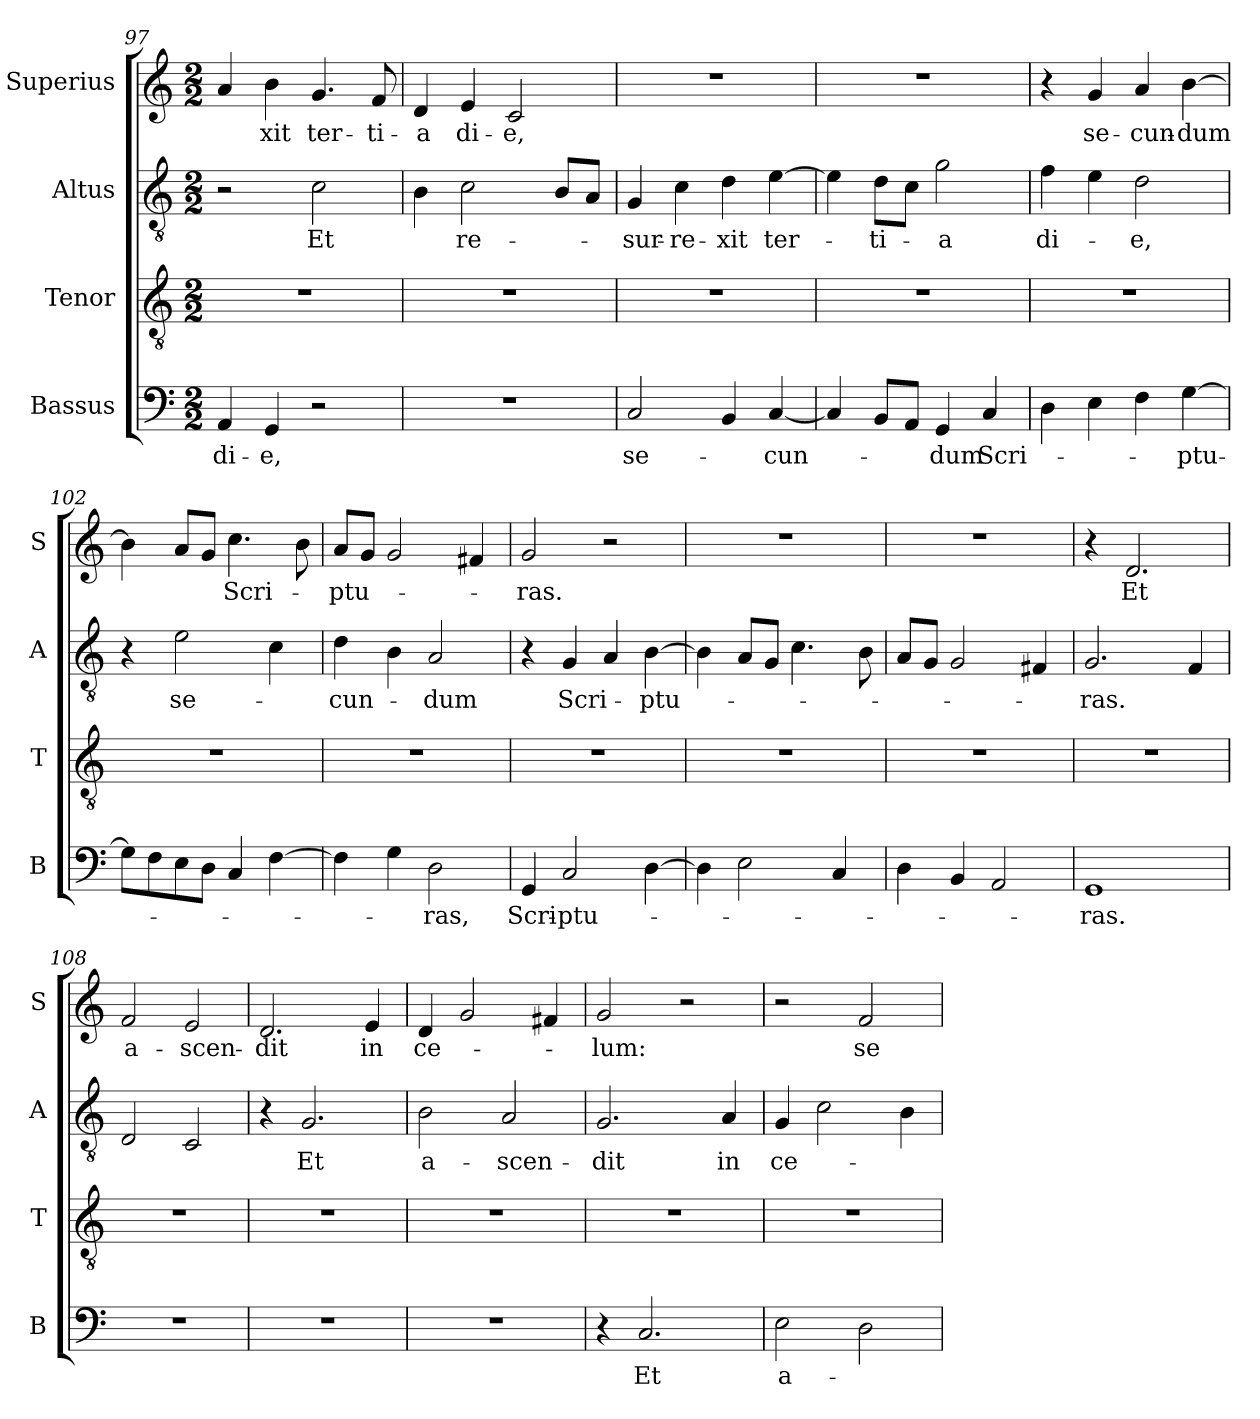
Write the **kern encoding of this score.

**kern	**text	**kern	**kern	**text	**kern	**text
*part4	*part4	*part3	*part2	*part2	*part1	*part1
*staff4	*staff4	*staff3	*staff2	*staff2	*staff1	*staff1
*I"Bassus	*	*I"Tenor	*I"Altus	*	*I"Superius	*
*I'B	*	*I'T	*I'A	*	*I'S	*
*clefF4	*	*clefGv2	*clefGv2	*	*clefG2	*
*k[]	*	*k[]	*k[]	*	*k[]	*
*M2/2	*	*M2/2	*M2/2	*	*M2/2	*
=97	=97	=97	=97	=97	=97	=97
4AA	di-	1r	2r	.	4a	.
4GG	-e,	.	.	.	4b	-xit
!	!	!	!	!LO:LY:i	!	!
2r	.	.	2c	Et	4.g	ter-
.	.	.	.	.	8f	-ti-
=98	=98	=98	=98	=98	=98	=98
1r	.	1r	4B	.	4d	-a
!	!	!	!	!LO:LY:i	!	!
.	.	.	2c	re-	4e	di-
.	.	.	.	.	2c	-e,
.	.	.	8BL	.	.	.
.	.	.	8AJ	.	.	.
=99	=99	=99	=99	=99	=99	=99
!	!	!	!	!LO:LY:i	!	!
2C	se-	1r	4G	-sur-	1r	.
!	!	!	!	!LO:LY:i	!	!
.	.	.	4c	-re-	.	.
!	!	!	!	!LO:LY:i	!	!
4BB	.	.	4d	-xit	.	.
[4C	-cun-	.	[4e	ter-	.	.
=100	=100	=100	=100	=100	=100	=100
4C]	.	1r	4e]	.	1r	.
8BBL	.	.	8dL	-ti-	.	.
8AAJ	.	.	8cJ	.	.	.
4GG	-dum	.	2g	-a	.	.
4C	Scri-	.	.	.	.	.
=101	=101	=101	=101	=101	=101	=101
4D	.	1r	4f	di-	4r	.
4E	.	.	4e	.	4g	se-
4F	.	.	2d	-e,	4a	-cun-
[4G	-ptu-	.	.	.	[4b	-dum
=102	=102	=102	=102	=102	=102	=102
8GL]	.	1r	4r	.	4b]	.
8F	.	.	.	.	.	.
8E	.	.	2e	se-	8aL	.
8DJ	.	.	.	.	8gJ	.
4C	.	.	.	.	4.cc	Scri-
[4F	.	.	4c	.	.	.
.	.	.	.	.	8b	.
=103	=103	=103	=103	=103	=103	=103
4F]	.	1r	4d	-cun-	8aL	-ptu-
.	.	.	.	.	8gJ	.
4G	.	.	4B	.	2g	.
2D	-ras,	.	2A	-dum	.	.
.	.	.	.	.	4f#X	.
=104	=104	=104	=104	=104	=104	=104
!	!LO:LY:i	!	!	!	!	!
4GG	Scri-	1r	4r	.	2g	-ras.
!	!LO:LY:i	!	!	!	!	!
2C	-ptu-	.	4G	Scri-	.	.
.	.	.	4A	.	2r	.
[4D	.	.	[4B	-ptu-	.	.
=105	=105	=105	=105	=105	=105	=105
4D]	.	1r	4B]	.	1r	.
2E	.	.	8AL	.	.	.
.	.	.	8GJ	.	.	.
.	.	.	4.c	.	.	.
4C	.	.	.	.	.	.
.	.	.	8B	.	.	.
=106	=106	=106	=106	=106	=106	=106
4D	.	1r	8AL	.	1r	.
.	.	.	8GJ	.	.	.
4BB	.	.	2G	.	.	.
2AA	.	.	.	.	.	.
.	.	.	4F#X	.	.	.
=107	=107	=107	=107	=107	=107	=107
!	!LO:LY:i	!	!	!	!	!
1GG	-ras.	1r	2.G	-ras.	4r	.
.	.	.	.	.	2.d	Et
.	.	.	4F	.	.	.
=108	=108	=108	=108	=108	=108	=108
1r	.	1r	2D	.	2f	a-
.	.	.	2C	.	2e	-scen-
=109	=109	=109	=109	=109	=109	=109
1r	.	1r	4r	.	2.d	-dit
.	.	.	2.G	Et	.	.
.	.	.	.	.	4e	in
=110	=110	=110	=110	=110	=110	=110
1r	.	1r	2B	a-	4d	ce-
.	.	.	.	.	2g	.
.	.	.	2A	-scen-	.	.
.	.	.	.	.	4f#X	.
=111	=111	=111	=111	=111	=111	=111
4r	.	1r	2.G	-dit	2g	-lum:
!	!LO:LY:i	!	!	!	!	!
2.C	Et	.	.	.	.	.
.	.	.	.	.	2r	.
.	.	.	4A	in	.	.
=112	=112	=112	=112	=112	=112	=112
!	!LO:LY:i	!	!	!	!	!
2E	a-	1r	4G	ce-	2r	.
.	.	.	2c	.	.	.
2D	.	.	.	.	2f	se-
.	.	.	4B	.	.	.
=	=	=	=	=	=	=
*-	*-	*-	*-	*-	*-	*-
